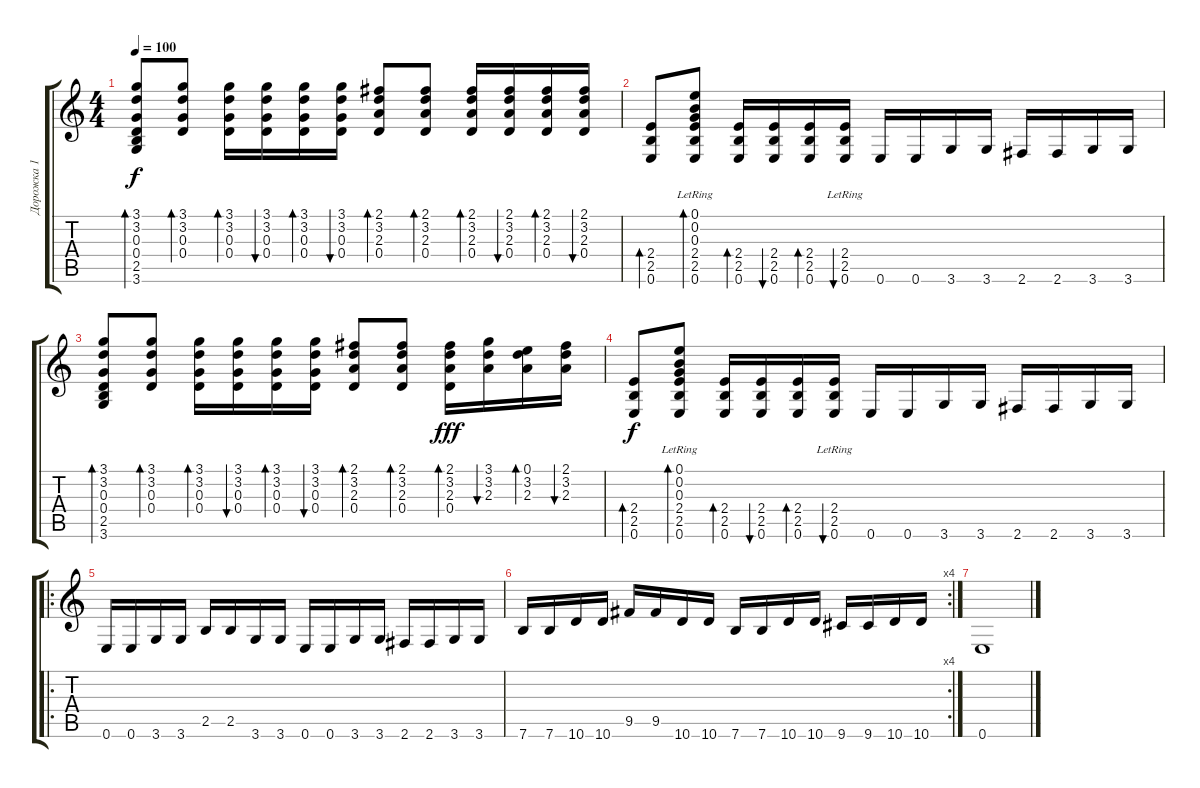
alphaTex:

\track ("Дорожка 1" "Дорожка 1") {instrument electricguitarmuted}
\staff {score tabs}
\tuning (E4 B3 G3 D3 A2 E2) {hide}
\ts (4 4)
\tempo 100
\clef g2
\ks c
(3.1 3.2 0.3 0.4 2.5 3.6).8{bd 60 dy f} (3.1 3.2 0.3 0.4).8{bd 60} (3.1 3.2 0.3 0.4).16{bd 60} (3.1 3.2 0.3 0.4).16{bu 60} (3.1 3.2 0.3 0.4).16{bd 60} (3.1 3.2 0.3 0.4).16{bu 60} (2.1 3.2 2.3 0.4).8{bd 60} (2.1 3.2 2.3 0.4).8{bd 60} (2.1 3.2 2.3 0.4).16{bd 60} (2.1 3.2 2.3 0.4).16{bu 60} (2.1 3.2 2.3 0.4).16{bd 60} (2.1 3.2 2.3 0.4).16{bu 60} |
(2.4 2.5 0.6).8{bd 60} (0.1{lr} 0.2{lr} 0.3{lr} 2.4 2.5 0.6).8{bd 60} (2.4 2.5 0.6).16{bd 60} (2.4 2.5 0.6).16{bu 60} (2.4 2.5 0.6).16{bd 60} (2.4{lr} 2.5{lr} 0.6).16{bu 60} 0.6.16 0.6.16 3.6.16 3.6.16 2.6.16 2.6.16 3.6.16 3.6.16 |
(3.1 3.2 0.3 0.4 2.5 3.6).8{bd 60} (3.1 3.2 0.3 0.4).8{bd 60} (3.1 3.2 0.3 0.4).16{bd 60} (3.1 3.2 0.3 0.4).16{bu 60} (3.1 3.2 0.3 0.4).16{bd 60} (3.1 3.2 0.3 0.4).16{bu 60} (2.1 3.2 2.3 0.4).8{bd 60} (2.1 3.2 2.3 0.4).8{bd 60} (2.1 3.2 2.3 0.4).16{bd 60 dy fff} (3.1 3.2 2.3).16{bu 60} (0.1 3.2 2.3).16{bd 60} (2.1 3.2 2.3).16{bu 60} |
(2.4 2.5 0.6).8{bd 60 dy f} (0.1{lr} 0.2{lr} 0.3{lr} 2.4 2.5 0.6).8{bd 60} (2.4 2.5 0.6).16{bd 60} (2.4 2.5 0.6).16{bu 60} (2.4 2.5 0.6).16{bd 60} (2.4{lr} 2.5{lr} 0.6).16{bu 60} 0.6.16 0.6.16 3.6.16 3.6.16 2.6.16 2.6.16 3.6.16 3.6.16 |
\ro
0.6.16 0.6.16 3.6.16 3.6.16 2.5.16 2.5.16 3.6.16 3.6.16 0.6.16 0.6.16 3.6.16 3.6.16 2.6.16 2.6.16 3.6.16 3.6.16 |
\rc 4
7.6.16 7.6.16 10.6.16 10.6.16 9.5.16 9.5.16 10.6.16 10.6.16 7.6.16 7.6.16 10.6.16 10.6.16 9.6.16 9.6.16 10.6.16 10.6.16 |
0.6.1
